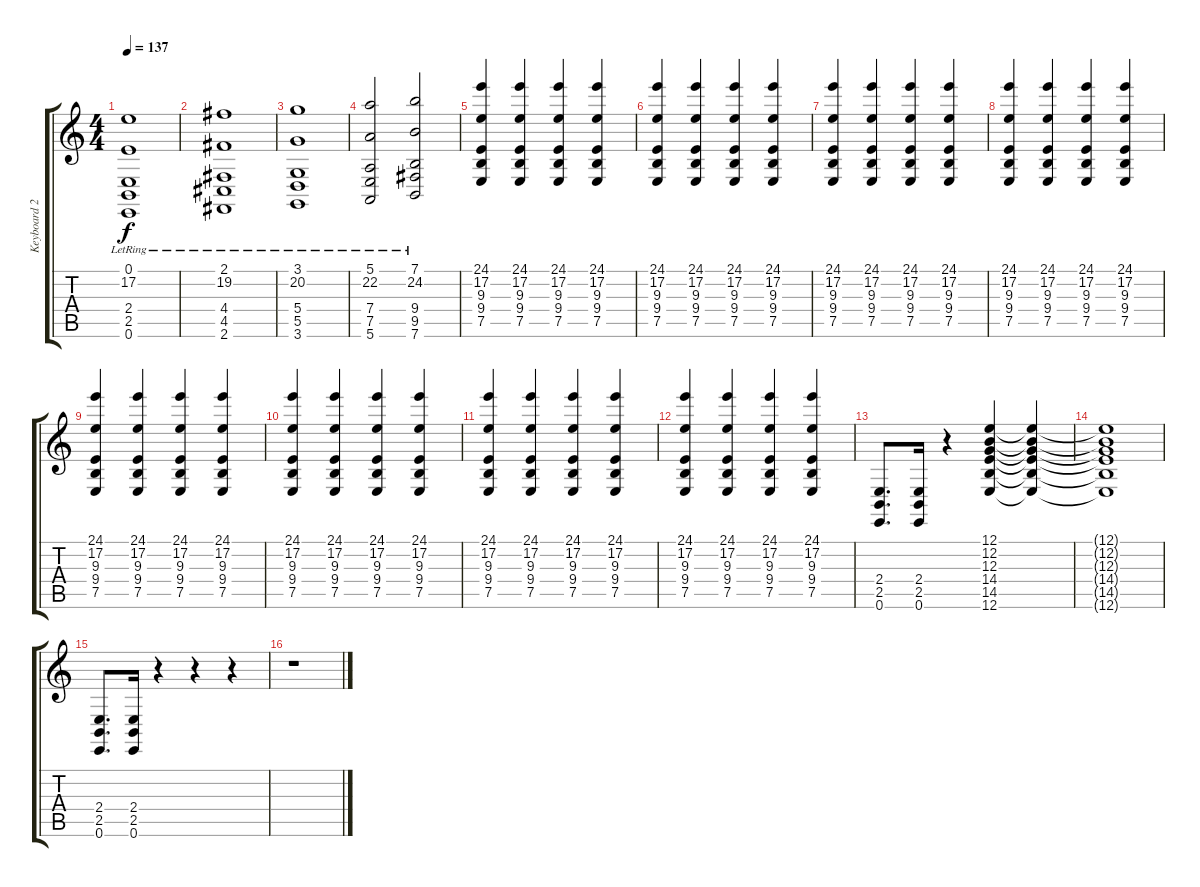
\track ("Keyboard 2" "Keyboard 2") {instrument synthstrings1}
\staff {score tabs}
\tuning (E4 B3 G3 D3 A2 E2) {hide}
\ts (4 4)
\tempo 137
\clef g2
\ks c
(0.1{lr} 17.2{lr} 2.4{lr} 2.5{lr} 0.6{lr}).1{dy f} |
(2.1{lr} 19.2{lr} 4.4{lr} 4.5{lr} 2.6{lr}).1 |
(3.1{lr} 20.2{lr} 5.4{lr} 5.5{lr} 3.6{lr}).1 |
(5.1{lr} 22.2{lr} 7.4{lr} 7.5{lr} 5.6{lr}).2 (7.1{lr} 24.2{lr} 9.4{lr} 9.5{lr} 7.6{lr}).2 |
(24.1 17.2 9.3 9.4 7.5).4 (24.1 17.2 9.3 9.4 7.5).4 (24.1 17.2 9.3 9.4 7.5).4 (24.1 17.2 9.3 9.4 7.5).4 |
(24.1 17.2 9.3 9.4 7.5).4 (24.1 17.2 9.3 9.4 7.5).4 (24.1 17.2 9.3 9.4 7.5).4 (24.1 17.2 9.3 9.4 7.5).4 |
(24.1 17.2 9.3 9.4 7.5).4 (24.1 17.2 9.3 9.4 7.5).4 (24.1 17.2 9.3 9.4 7.5).4 (24.1 17.2 9.3 9.4 7.5).4 |
(24.1 17.2 9.3 9.4 7.5).4 (24.1 17.2 9.3 9.4 7.5).4 (24.1 17.2 9.3 9.4 7.5).4 (24.1 17.2 9.3 9.4 7.5).4 |
(24.1 17.2 9.3 9.4 7.5).4 (24.1 17.2 9.3 9.4 7.5).4 (24.1 17.2 9.3 9.4 7.5).4 (24.1 17.2 9.3 9.4 7.5).4 |
(24.1 17.2 9.3 9.4 7.5).4 (24.1 17.2 9.3 9.4 7.5).4 (24.1 17.2 9.3 9.4 7.5).4 (24.1 17.2 9.3 9.4 7.5).4 |
(24.1 17.2 9.3 9.4 7.5).4 (24.1 17.2 9.3 9.4 7.5).4 (24.1 17.2 9.3 9.4 7.5).4 (24.1 17.2 9.3 9.4 7.5).4 |
(24.1 17.2 9.3 9.4 7.5).4 (24.1 17.2 9.3 9.4 7.5).4 (24.1 17.2 9.3 9.4 7.5).4 (24.1 17.2 9.3 9.4 7.5).4 |
(2.4 2.5 0.6).8{d} (2.4 2.5 0.6).16 r.4 (12.1 12.2 12.3 14.4 14.5 12.6).4{instrument seashore} (12.1{t} 12.2{t} 12.3{t} 14.4{t} 14.5{t} 12.6{t}).4 |
(12.1{t} 12.2{t} 12.3{t} 14.4{t} 14.5{t} 12.6{t}).1 |
(2.4 2.5 0.6).8{d instrument synthstrings1} (2.4 2.5 0.6).16 r.4 r.4 r.4 |
r.1
